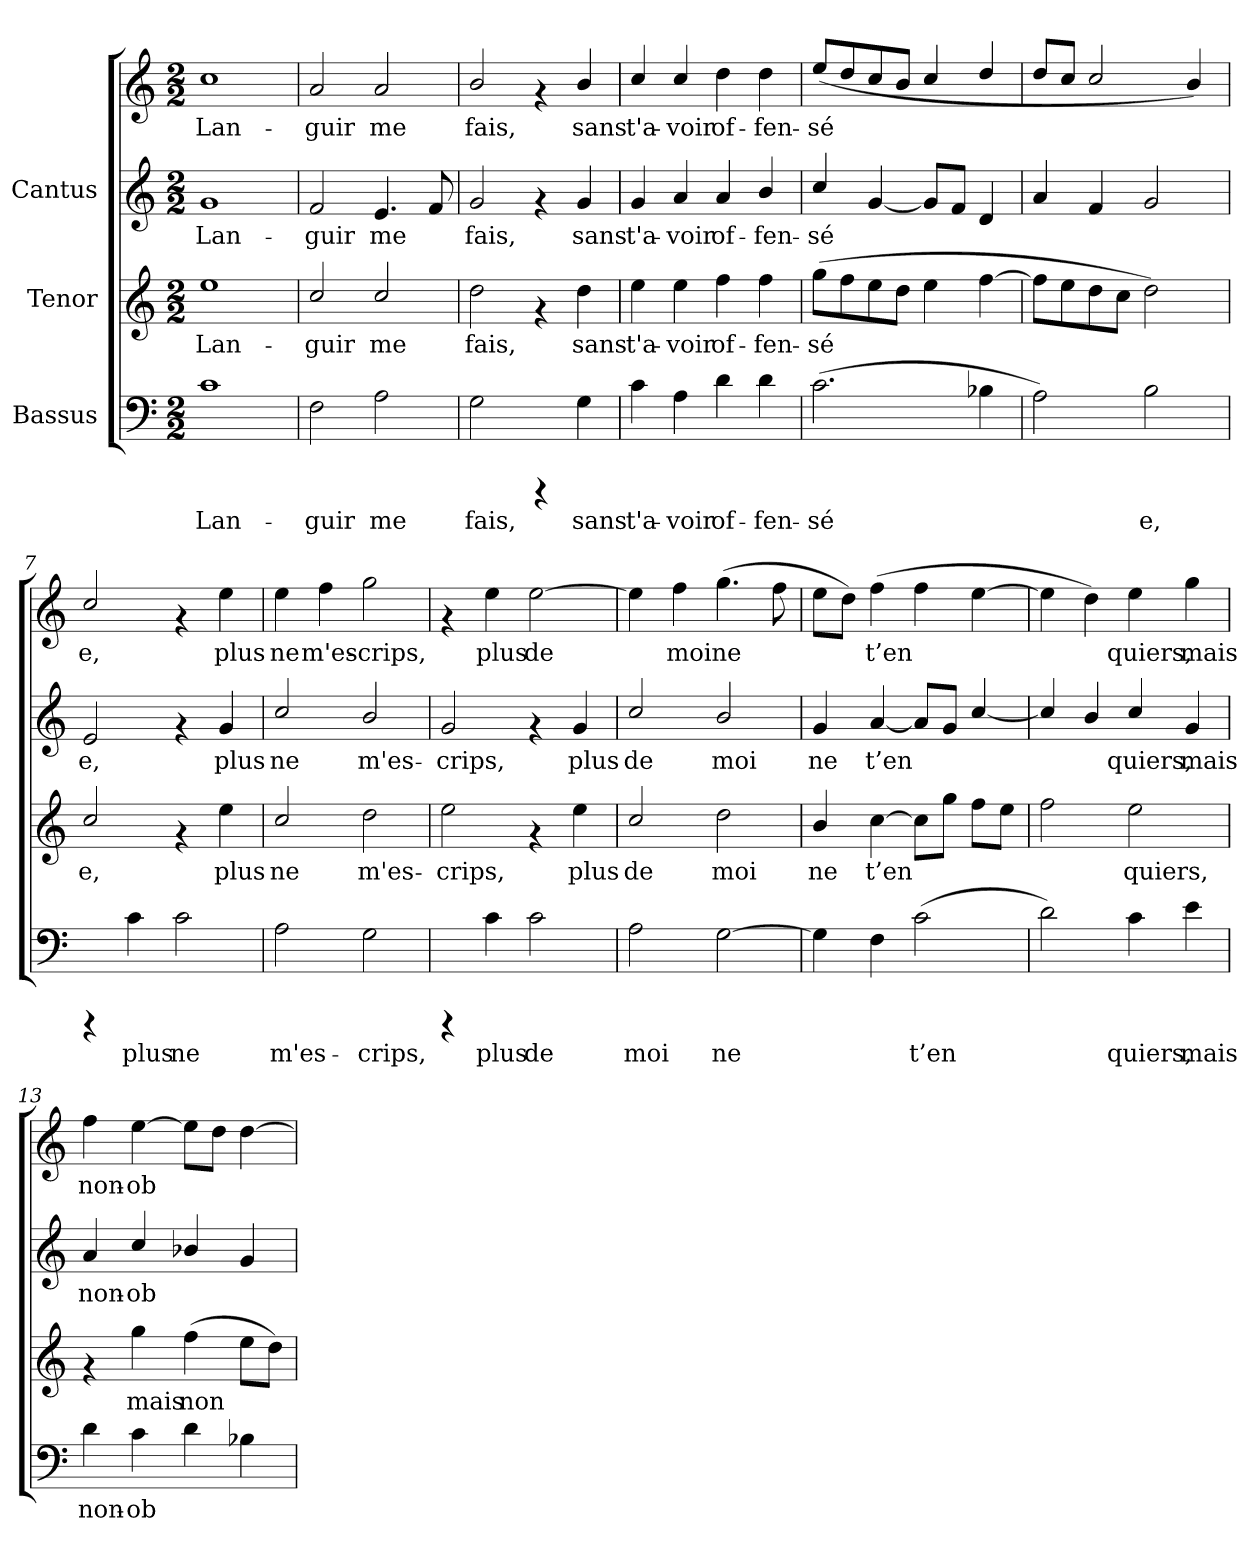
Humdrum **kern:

**kern	**text	**kern	**text	**kern	**text	**kern	**text
*part3	*part3	*part2	*part2	*part1	*part1	*part1	*part1
*staff4	*staff4	*staff3	*staff3	*staff2	*staff2	*staff1	*staff1
*I"Bassus	*	*I"Tenor	*	*I"Cantus	*	*	*
!!LO:PB:g=z
*stria5	*	*stria5	*	*stria5	*	*stria5	*
*clefF4	*	*clefG2	*	*clefG2	*	*clefG2	*
*M2/2	*	*M2/2	*	*M2/2	*	*M2/2	*
*MM144	*	*MM144	*	*MM144	*	*MM144	*
=1	=1	=1	=1	=1	=1	=1	=1
!	!LO:LY:b:cj	!	!LO:LY:b:cj	!	!LO:LY:b:cj	!	!LO:LY:b
1c	Lan-	1ee	Lan-	1g	-Lan-	1cc	Lan-
=2	=2	=2	=2	=2	=2	=2	=2
!	!LO:LY:b:cj	!	!LO:LY:b:cj	!	!LO:LY:b:cj	!	!LO:LY:b
2F\	-guir	2cc/	-guir	2f/	guir	2a/	-guir
!	!LO:LY:b:cj	!	!LO:LY:b:cj	!	!LO:LY:b:cj	!	!LO:LY:b
2A\	me	2cc/	me	4.e/	me	2a/	me
!	!	!	!	!	!LO:LY:b:cj	!	!
.	.	.	.	8f/	.	.	.
=3	=3	=3	=3	=3	=3	=3	=3
!	!LO:LY:b:cj	!	!LO:LY:b:cj	!	!LO:LY:b:cj	!	!LO:LY:b
2G\	fais,	2dd\	fais,	2g/	fais,	2b/	fais,
4rCCC	.	4rf	.	4rf	.	4rf	.
!	!LO:LY:b:cj	!	!LO:LY:b:cj	!	!LO:LY:b:cj	!	!LO:LY:b
4G\	sans	4dd\	sans	4g/	sans	4b/	sans
=4	=4	=4	=4	=4	=4	=4	=4
!	!LO:LY:b:cj	!	!LO:LY:b:cj	!	!LO:LY:b:cj	!	!LO:LY:b
4c\	t'a-	4ee\	t'a-	4g/	-t'a-	4cc/	t'a-
!	!LO:LY:b:cj	!	!LO:LY:b:cj	!	!LO:LY:b:cj	!	!LO:LY:b
4A\	-voir	4ee\	-voir	4a/	-voir	4cc/	-voir
!	!LO:LY:b:cj	!	!LO:LY:b:cj	!	!LO:LY:b:cj	!	!LO:LY:b
4d\	of-	4ff\	of-	4a/	of-	4dd\	of-
!	!LO:LY:b:cj	!	!LO:LY:b:cj	!	!LO:LY:b:cj	!	!LO:LY:b
4d\	-fen-	4ff\	-fen-	4b/	-fen-	4dd\	-fen-
=5	=5	=5	=5	=5	=5	=5	=5
!	!LO:LY:b:cj	!	!LO:LY:b:cj	!	!LO:LY:b:cj	!	!LO:LY:b
(>2.c\	-sé-	(>8gg\L	-sé-	4cc/	-sé-	(<8ee/L	-sé-
!	!	!	!LO:LY:b:cj	!	!	!	!LO:LY:b
.	.	8ff\	--	.	.	8dd/	--
!	!	!	!LO:LY:b:cj	!	!LO:LY:b:cj	!	!LO:LY:b
.	.	8ee\	--	[<4g/	--	8cc/	--
!	!	!	!LO:LY:b:cj	!	!	!	!LO:LY:b
.	.	8dd\J	--	.	.	8b/J	--
!	!	!	!LO:LY:b:cj	!	!LO:LY:b:cj	!	!LO:LY:b
.	.	4ee\	--	8g/L]	--	4cc/	--
!	!	!	!	!	!LO:LY:b:cj	!	!
.	.	.	.	8f/J	--	.	.
!	!LO:LY:b:cj	!	!LO:LY:b:cj	!	!LO:LY:b:cj	!	!LO:LY:b
4B-X\	--	[>4ff\	--	4d/	--	4dd/	--
!!LO:LB:g=z
=6	=6	=6	=6	=6	=6	=6	=6
!	!LO:LY:b:cj	!	!	!	!	!	!
2A\)	-	8ff\L]	.	4a/	.	8dd/L	.
.	.	8ee\	.	.	.	8cc/J	.
.	.	8dd\	.	4f/	.	2cc/	.
.	.	8cc\J	.	.	.	.	.
!	!LO:LY:b:cj	!	!	!	!	!	!
2B\	e,	2dd\)	.	2g/	.	.	.
.	.	.	.	.	.	4b/)	.
=7	=7	=7	=7	=7	=7	=7	=7
!	!	!	!LO:LY:b:cj	!	!LO:LY:b:cj	!	!LO:LY:b
4rCCC	.	2cc/	-e,	2e/	e,	2cc/	-e,
!	!LO:LY:b:cj	!	!	!	!	!	!
4c\	plus	.	.	.	.	.	.
!	!LO:LY:b:cj	!	!	!	!	!	!
2c\	ne	4rf	.	4rf	.	4rf	.
!	!	!	!LO:LY:b:cj	!	!LO:LY:b:cj	!	!LO:LY:b
.	.	4ee\	plus	4g/	plus	4ee\	plus
=8	=8	=8	=8	=8	=8	=8	=8
!	!LO:LY:b:cj	!	!LO:LY:b:cj	!	!LO:LY:b:cj	!	!LO:LY:b
2A\	m'es-	2cc/	ne	2cc/	ne	4ee\	ne
!	!	!	!	!	!	!	!LO:LY:b
.	.	.	.	.	.	4ff\	m'es-
!	!LO:LY:b:cj	!	!LO:LY:b:cj	!	!LO:LY:b:cj	!	!LO:LY:b
2G\	-crips,	2dd\	m'es-	2b/	m'es-	2gg\	-crips,
=9	=9	=9	=9	=9	=9	=9	=9
!	!	!	!LO:LY:b:cj	!	!LO:LY:b:cj	!	!
4rCCC	.	2ee\	-crips,	2g/	crips,	4rf	.
!	!LO:LY:b:cj	!	!	!	!	!	!LO:LY:b
4c\	plus	.	.	.	.	4ee\	-plus
!	!LO:LY:b:cj	!	!	!	!	!	!LO:LY:b
2c\	de	4rf	.	4rf	.	[>2ee\	de
!	!	!	!LO:LY:b:cj	!	!LO:LY:b:cj	!	!
.	.	4ee\	plus	4g/	plus	.	.
=10	=10	=10	=10	=10	=10	=10	=10
!	!LO:LY:b:cj	!	!LO:LY:b:cj	!	!LO:LY:b:cj	!	!LO:LY:b
2A\	moi	2cc/	de	2cc/	de	4ee\]	.
!	!	!	!	!	!	!	!LO:LY:b
.	.	.	.	.	.	4ff\	moi
!	!LO:LY:b:cj	!	!LO:LY:b:cj	!	!LO:LY:b:cj	!	!LO:LY:b
[>2G\	ne	2dd\	moi	2b/	moi	(>4.gg\	ne
!	!	!	!	!	!	!	!LO:LY:b
.	.	.	.	.	.	8ff\	.
!!LO:LB:g=z
=11	=11	=11	=11	=11	=11	=11	=11
!	!LO:LY:b:cj	!	!LO:LY:b:cj	!	!LO:LY:b:cj	!	!LO:LY:b
4G\]	.	4b/	ne	4g/	-ne	8ee\L	.
!	!	!	!	!	!	!	!LO:LY:b
.	.	.	.	.	.	8dd\J)	.
!	!LO:LY:b:cj	!	!LO:LY:b:cj	!	!LO:LY:b:cj	!	!LO:LY:b
4F\	.	[>4cc\	t’en-	[<4a/	t’en-	(>4ff\	t’en-
!	!LO:LY:b:cj	!	!LO:LY:b:cj	!	!LO:LY:b:cj	!	!LO:LY:b
(>2c\	t’en-	8cc\L]	--	8a/L]	--	4ff\	--
!	!	!	!LO:LY:b:cj	!	!LO:LY:b:cj	!	!
.	.	8gg\J	--	8g/J	--	.	.
!	!	!	!LO:LY:b:cj	!	!LO:LY:b:cj	!	!LO:LY:b
.	.	8ff\L	--	[<4cc/	--	[>4ee\	--
!	!	!	!LO:LY:b:cj	!	!	!	!
.	.	8ee\J	--	.	.	.	.
=12	=12	=12	=12	=12	=12	=12	=12
!	!LO:LY:b:cj	!	!LO:LY:b:cj	!	!LO:LY:b:cj	!	!LO:LY:b
2d\)	-	2ff\	-	4cc/]	.	4ee\]	-
!	!	!	!	!	!LO:LY:b:cj	!	!LO:LY:b
.	.	.	.	4b/	.	4dd\)	.
!	!LO:LY:b:cj	!	!LO:LY:b:cj	!	!LO:LY:b:cj	!	!LO:LY:b
4c\	quiers,	2ee\	quiers,	4cc/	quiers,	4ee\	quiers,
!	!LO:LY:b:cj	!	!	!	!LO:LY:b:cj	!	!LO:LY:b
4e\	mais	.	.	4g/	mais	4gg\	mais
=13	=13	=13	=13	=13	=13	=13	=13
!	!LO:LY:b:cj	!	!	!	!LO:LY:b:cj	!	!LO:LY:b
4d\	non-	4rf	.	4a/	-non-	4ff\	non-
!	!LO:LY:b:cj	!	!LO:LY:b:cj	!	!LO:LY:b:cj	!	!LO:LY:b
4c\	-ob-	4gg\	mais	4cc/	-ob-	[>4ee\	-ob-
!	!LO:LY:b:cj	!	!LO:LY:b:cj	!	!LO:LY:b:cj	!	!LO:LY:b
4d\	--	(>4ff\	non-	4b-X/	--	8ee\L]	--
!	!	!	!	!	!	!	!LO:LY:b
.	.	.	.	.	.	8dd\J	--
!	!LO:LY:b:cj	!	!LO:LY:b:cj	!	!LO:LY:b:cj	!	!LO:LY:b
4B-X\	--	8ee\L	--	4g/	--	[>4dd\	--
!	!	!	!LO:LY:b:cj	!	!	!	!
.	.	8dd\J)	--	.	.	.	.
=	=	=	=	=	=	=	=
*-	*-	*-	*-	*-	*-	*-	*-
